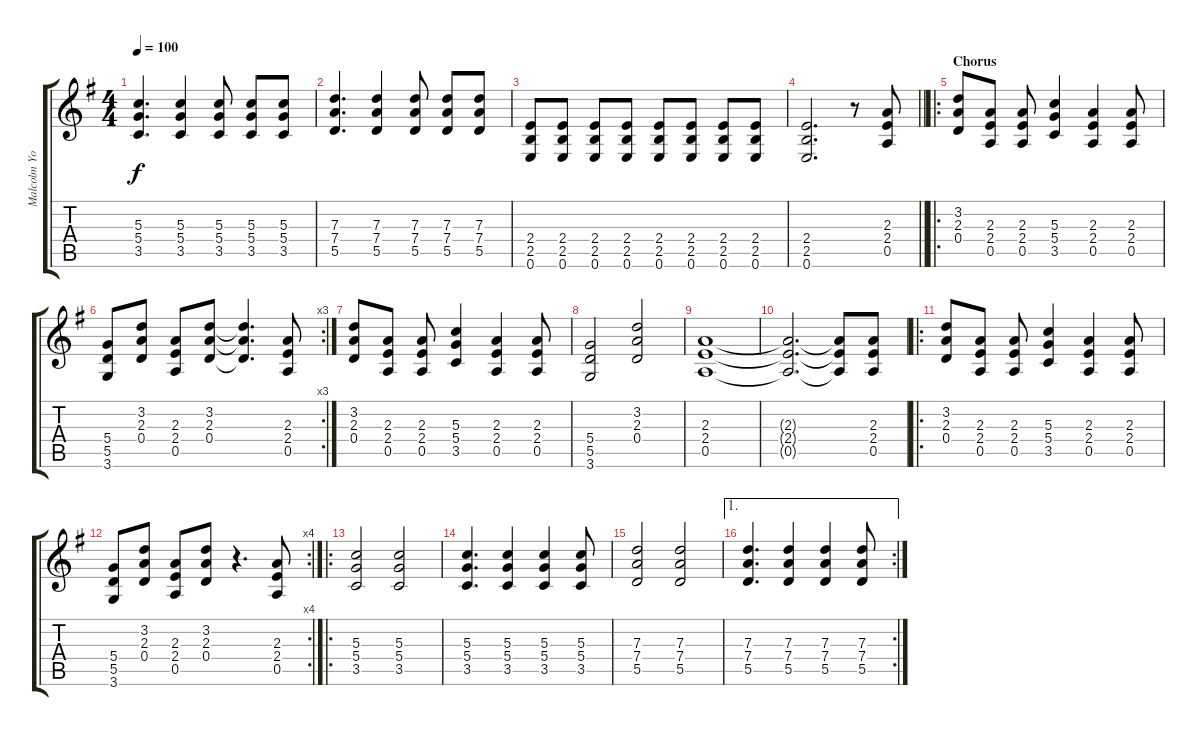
\track ("Malcolm Young - Rhythm" "Malcolm Yo") {instrument distortionguitar}
\staff {score tabs}
\tuning (E4 B3 G3 D3 A2 E2) {hide}
\ts (4 4)
\tempo 100
\clef g2
\ks g
(5.3 5.4 3.5).4{d dy f} (5.3 5.4 3.5).4 (5.3 5.4 3.5).8 (5.3 5.4 3.5).8 (5.3 5.4 3.5).8 |
(7.3 7.4 5.5).4{d} (7.3 7.4 5.5).4 (7.3 7.4 5.5).8 (7.3 7.4 5.5).8 (7.3 7.4 5.5).8 |
(2.4 2.5 0.6).8 (2.4 2.5 0.6).8 (2.4 2.5 0.6).8 (2.4 2.5 0.6).8 (2.4 2.5 0.6).8 (2.4 2.5 0.6).8 (2.4 2.5 0.6).8 (2.4 2.5 0.6).8 |
\barLineRight lightlight
(2.4 2.5 0.6).2{d} r.8 (2.3 2.4 0.5).8 |
\ro
\section ("" "Chorus")
(3.2 2.3 0.4).8 (2.3 2.4 0.5).8 (2.3 2.4 0.5).8 (5.3 5.4 3.5).4 (2.3 2.4 0.5).4 (2.3 2.4 0.5).8 |
\rc 3
(5.4 5.5 3.6).8 (3.2 2.3 0.4).8 (2.3 2.4 0.5).8 (3.2 2.3 0.4).8 (3.2{t} 2.3{t} 0.4{t}).4{d} (2.3 2.4 0.5).8 |
(3.2 2.3 0.4).8 (2.3 2.4 0.5).8 (2.3 2.4 0.5).8 (5.3 5.4 3.5).4 (2.3 2.4 0.5).4 (2.3 2.4 0.5).8 |
(5.4 5.5 3.6).2 (3.2 2.3 0.4).2 |
(2.3 2.4 0.5).1 |
(2.3{t} 2.4{t} 0.5{t}).2{d} (2.3{t} 2.4{t} 0.5{t}).8 (2.3 2.4 0.5).8 |
\ro
(3.2 2.3 0.4).8 (2.3 2.4 0.5).8 (2.3 2.4 0.5).8 (5.3 5.4 3.5).4 (2.3 2.4 0.5).4 (2.3 2.4 0.5).8 |
\rc 4
(5.4 5.5 3.6).8 (3.2 2.3 0.4).8 (2.3 2.4 0.5).8 (3.2 2.3 0.4).8 r.4{d} (2.3 2.4 0.5).8 |
\ro
(5.3 5.4 3.5).2 (5.3 5.4 3.5).2 |
(5.3 5.4 3.5).4{d} (5.3 5.4 3.5).4 (5.3 5.4 3.5).4 (5.3 5.4 3.5).8 |
(7.3 7.4 5.5).2 (7.3 7.4 5.5).2 |
\ae 1
\rc 2
(7.3 7.4 5.5).4{d} (7.3 7.4 5.5).4 (7.3 7.4 5.5).4 (7.3 7.4 5.5).8
